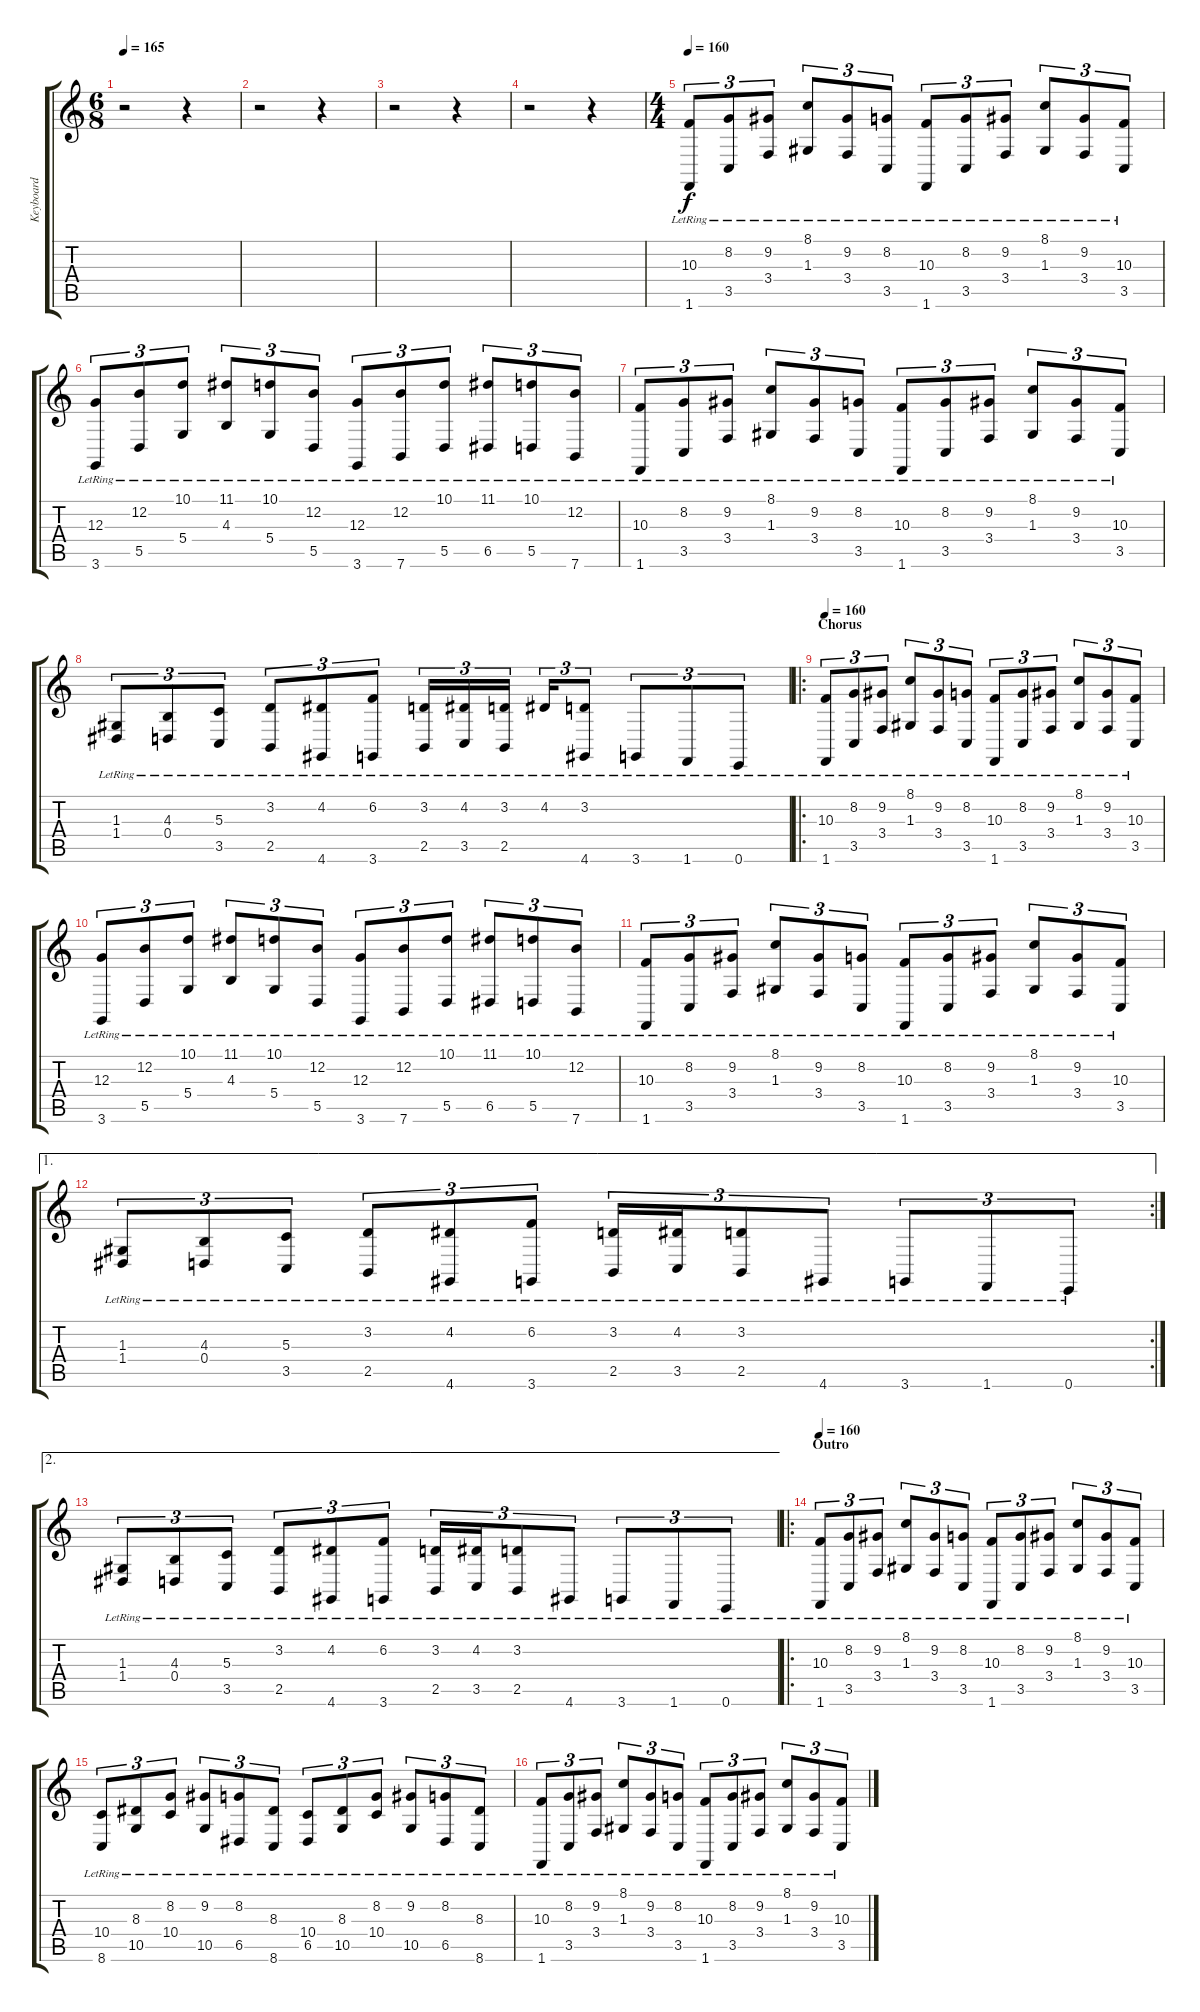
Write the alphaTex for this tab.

\track ("Keyboard" "Keyboard") {instrument harpsichord}
\staff {score tabs}
\tuning (E4 B3 G3 D3 A2 E2) {hide}
\ts (6 8)
\tempo 165
\clef g2
\ks c
r.2{dy f} r.4 |
r.2 r.4 |
r.2 r.4 |
r.2 r.4 |
\ts (4 4)
\tempo 160
(10.3{lr} 1.6{lr}).8{tu (3 2)} (8.2{lr} 3.5{lr}).8{tu (3 2)} (9.2{lr} 3.4{lr}).8{tu (3 2)} (8.1{lr} 1.3{lr}).8{tu (3 2)} (9.2{lr} 3.4{lr}).8{tu (3 2)} (8.2{lr} 3.5{lr}).8{tu (3 2)} (10.3{lr} 1.6{lr}).8{tu (3 2)} (8.2{lr} 3.5{lr}).8{tu (3 2)} (9.2{lr} 3.4{lr}).8{tu (3 2)} (8.1{lr} 1.3{lr}).8{tu (3 2)} (9.2{lr} 3.4{lr}).8{tu (3 2)} (10.3{lr} 3.5{lr}).8{tu (3 2)} |
(12.3{lr} 3.6{lr}).8{tu (3 2)} (12.2{lr} 5.5{lr}).8{tu (3 2)} (10.1{lr} 5.4{lr}).8{tu (3 2)} (11.1{lr} 4.3{lr}).8{tu (3 2)} (10.1{lr} 5.4{lr}).8{tu (3 2)} (12.2{lr} 5.5{lr}).8{tu (3 2)} (12.3{lr} 3.6{lr}).8{tu (3 2)} (12.2{lr} 7.6{lr}).8{tu (3 2)} (10.1{lr} 5.5{lr}).8{tu (3 2)} (11.1{lr} 6.5{lr}).8{tu (3 2)} (10.1{lr} 5.5{lr}).8{tu (3 2)} (12.2{lr} 7.6{lr}).8{tu (3 2)} |
(10.3{lr} 1.6{lr}).8{tu (3 2)} (8.2{lr} 3.5{lr}).8{tu (3 2)} (9.2{lr} 3.4{lr}).8{tu (3 2)} (8.1{lr} 1.3{lr}).8{tu (3 2)} (9.2{lr} 3.4{lr}).8{tu (3 2)} (8.2{lr} 3.5{lr}).8{tu (3 2)} (10.3{lr} 1.6{lr}).8{tu (3 2)} (8.2{lr} 3.5{lr}).8{tu (3 2)} (9.2{lr} 3.4{lr}).8{tu (3 2)} (8.1{lr} 1.3{lr}).8{tu (3 2)} (9.2{lr} 3.4{lr}).8{tu (3 2)} (10.3{lr} 3.5{lr}).8{tu (3 2)} |
(1.3{lr} 1.4{lr}).8{tu (3 2)} (4.3{lr} 0.4{lr}).8{tu (3 2)} (5.3{lr} 3.5{lr}).8{tu (3 2)} (3.2{lr} 2.5{lr}).8{tu (3 2)} (4.2{lr} 4.6{lr}).8{tu (3 2)} (6.2{lr} 3.6{lr}).8{tu (3 2)} (3.2{lr} 2.5{lr}).16{tu (3 2)} (4.2{lr} 3.5{lr}).16{tu (3 2)} (3.2{lr} 2.5{lr}).16{tu (3 2)} 4.2{lr}.16{tu (3 2)} (3.2{lr} 4.6{lr}).8{tu (3 2)} 3.6{lr}.8{tu (3 2)} 1.6{lr}.8{tu (3 2)} 0.6{lr}.8{tu (3 2)} |
\ro
\section ("" "Chorus")
\tempo 160
(10.3{lr} 1.6{lr}).8{tu (3 2)} (8.2{lr} 3.5{lr}).8{tu (3 2)} (9.2{lr} 3.4{lr}).8{tu (3 2)} (8.1{lr} 1.3{lr}).8{tu (3 2)} (9.2{lr} 3.4{lr}).8{tu (3 2)} (8.2{lr} 3.5{lr}).8{tu (3 2)} (10.3{lr} 1.6{lr}).8{tu (3 2)} (8.2{lr} 3.5{lr}).8{tu (3 2)} (9.2{lr} 3.4{lr}).8{tu (3 2)} (8.1{lr} 1.3{lr}).8{tu (3 2)} (9.2{lr} 3.4{lr}).8{tu (3 2)} (10.3{lr} 3.5{lr}).8{tu (3 2)} |
(12.3{lr} 3.6{lr}).8{tu (3 2)} (12.2{lr} 5.5{lr}).8{tu (3 2)} (10.1{lr} 5.4{lr}).8{tu (3 2)} (11.1{lr} 4.3{lr}).8{tu (3 2)} (10.1{lr} 5.4{lr}).8{tu (3 2)} (12.2{lr} 5.5{lr}).8{tu (3 2)} (12.3{lr} 3.6{lr}).8{tu (3 2)} (12.2{lr} 7.6{lr}).8{tu (3 2)} (10.1{lr} 5.5{lr}).8{tu (3 2)} (11.1{lr} 6.5{lr}).8{tu (3 2)} (10.1{lr} 5.5{lr}).8{tu (3 2)} (12.2{lr} 7.6{lr}).8{tu (3 2)} |
(10.3{lr} 1.6{lr}).8{tu (3 2)} (8.2{lr} 3.5{lr}).8{tu (3 2)} (9.2{lr} 3.4{lr}).8{tu (3 2)} (8.1{lr} 1.3{lr}).8{tu (3 2)} (9.2{lr} 3.4{lr}).8{tu (3 2)} (8.2{lr} 3.5{lr}).8{tu (3 2)} (10.3{lr} 1.6{lr}).8{tu (3 2)} (8.2{lr} 3.5{lr}).8{tu (3 2)} (9.2{lr} 3.4{lr}).8{tu (3 2)} (8.1{lr} 1.3{lr}).8{tu (3 2)} (9.2{lr} 3.4{lr}).8{tu (3 2)} (10.3{lr} 3.5{lr}).8{tu (3 2)} |
\ae 1
\rc 2
(1.3{lr} 1.4{lr}).8{tu (3 2)} (4.3{lr} 0.4{lr}).8{tu (3 2)} (5.3{lr} 3.5{lr}).8{tu (3 2)} (3.2{lr} 2.5{lr}).8{tu (3 2)} (4.2{lr} 4.6{lr}).8{tu (3 2)} (6.2{lr} 3.6{lr}).8{tu (3 2)} (3.2{lr} 2.5{lr}).16{tu (3 2)} (4.2{lr} 3.5{lr}).16{tu (3 2)} (3.2{lr} 2.5{lr}).8{tu (3 2)} 4.6{lr}.8{tu (3 2)} 3.6{lr}.8{tu (3 2)} 1.6{lr}.8{tu (3 2)} 0.6{lr}.8{tu (3 2)} |
\ae 2
(1.3{lr} 1.4{lr}).8{tu (3 2)} (4.3{lr} 0.4{lr}).8{tu (3 2)} (5.3{lr} 3.5{lr}).8{tu (3 2)} (3.2{lr} 2.5{lr}).8{tu (3 2)} (4.2{lr} 4.6{lr}).8{tu (3 2)} (6.2{lr} 3.6{lr}).8{tu (3 2)} (3.2{lr} 2.5{lr}).16{tu (3 2)} (4.2{lr} 3.5{lr}).16{tu (3 2)} (3.2{lr} 2.5{lr}).8{tu (3 2)} 4.6{lr}.8{tu (3 2)} 3.6{lr}.8{tu (3 2)} 1.6{lr}.8{tu (3 2)} 0.6{lr}.8{tu (3 2)} |
\ro
\section ("" "Outro")
\tempo 160
(10.3{lr} 1.6{lr}).8{tu (3 2)} (8.2{lr} 3.5{lr}).8{tu (3 2)} (9.2{lr} 3.4{lr}).8{tu (3 2)} (8.1{lr} 1.3{lr}).8{tu (3 2)} (9.2{lr} 3.4{lr}).8{tu (3 2)} (8.2{lr} 3.5{lr}).8{tu (3 2)} (10.3{lr} 1.6{lr}).8{tu (3 2)} (8.2{lr} 3.5{lr}).8{tu (3 2)} (9.2{lr} 3.4{lr}).8{tu (3 2)} (8.1{lr} 1.3{lr}).8{tu (3 2)} (9.2{lr} 3.4{lr}).8{tu (3 2)} (10.3{lr} 3.5{lr}).8{tu (3 2)} |
(10.4{lr} 8.6{lr}).8{tu (3 2)} (8.3{lr} 10.5{lr}).8{tu (3 2)} (8.2{lr} 10.4{lr}).8{tu (3 2)} (9.2{lr} 10.5{lr}).8{tu (3 2)} (8.2{lr} 6.5{lr}).8{tu (3 2)} (8.3{lr} 8.6{lr}).8{tu (3 2)} (10.4{lr} 6.5{lr}).8{tu (3 2)} (8.3{lr} 10.5{lr}).8{tu (3 2)} (8.2{lr} 10.4{lr}).8{tu (3 2)} (9.2{lr} 10.5{lr}).8{tu (3 2)} (8.2{lr} 6.5{lr}).8{tu (3 2)} (8.3{lr} 8.6{lr}).8{tu (3 2)} |
(10.3{lr} 1.6{lr}).8{tu (3 2)} (8.2{lr} 3.5{lr}).8{tu (3 2)} (9.2{lr} 3.4{lr}).8{tu (3 2)} (8.1{lr} 1.3{lr}).8{tu (3 2)} (9.2{lr} 3.4{lr}).8{tu (3 2)} (8.2{lr} 3.5{lr}).8{tu (3 2)} (10.3{lr} 1.6{lr}).8{tu (3 2)} (8.2{lr} 3.5{lr}).8{tu (3 2)} (9.2{lr} 3.4{lr}).8{tu (3 2)} (8.1{lr} 1.3{lr}).8{tu (3 2)} (9.2{lr} 3.4{lr}).8{tu (3 2)} (10.3{lr} 3.5{lr}).8{tu (3 2)}
